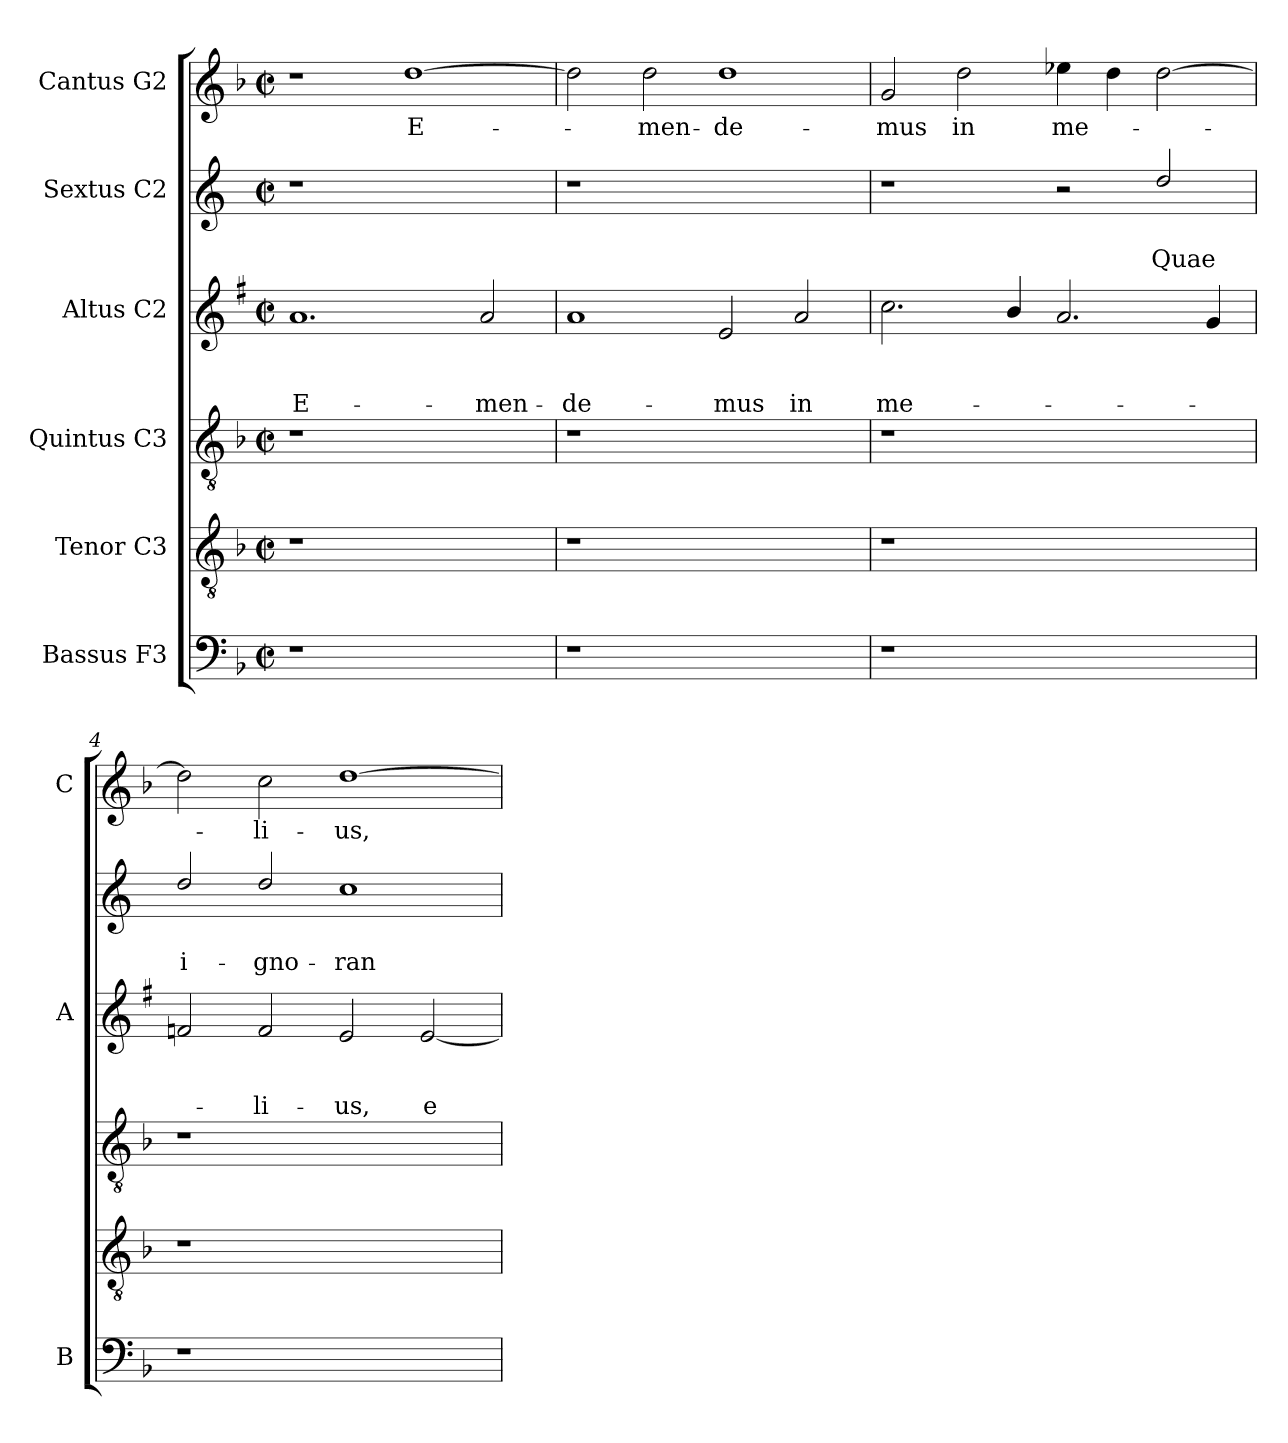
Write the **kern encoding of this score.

**kern	**kern	**kern	**kern	**text	**text	**text	**kern	**text	**text	**kern	**text
*part6	*part5	*part4	*part3	*part3	*part3	*part3	*part2	*part2	*part2	*part1	*part1
*staff6	*staff5	*staff4	*staff3	*staff3	*staff3	*staff3	*staff2	*staff2	*staff2	*staff1	*staff1
*I"Bassus F3	*I"Tenor C3	*I"Quintus C3	*I"Altus C2	*	*	*	*I"Sextus C2	*	*	*I"Cantus G2	*
*I'B	*	*	*I'A	*	*	*	*	*	*	*I'C	*
*clefF4	*clefGv2	*clefGv2	*clefG2	*	*	*	*clefG2	*	*	*clefG2	*
*	*	*	*ITrd1c2	*	*	*	*ITrd4c7	*	*	*	*
*k[b-]	*k[b-]	*k[b-]	*k[b-]	*	*	*	*k[b-]	*	*	*k[b-]	*
*F:	*F:	*F:	*F:	*	*	*	*F:	*	*	*F:	*
*M2/2	*M2/2	*M2/2	*M2/2	*	*	*	*M2/2	*	*	*M2/2	*
*met(c|)	*met(c|)	*met(c|)	*met(c|)	*	*	*	*met(c|)	*	*	*met(c|)	*
=1	=1	=1	=1	=1	=1	=1	=1	=1	=1	=1	=1
!	!	!	!	!	!	!LO:LY:b	!	!	!	!	!
1r	1r	1r	1.g	.	.	E-	1r	.	.	1r	.
!	!	!	!	!	!	!	!	!	!	!	!LO:LY:b
1ryy	1ryy	1ryy	.	.	.	.	1ryy	.	.	[1dd	E-
!	!	!	!	!	!	!LO:LY:b	!	!	!	!	!
.	.	.	2g/	.	.	-men-	.	.	.	.	.
=2	=2	=2	=2	=2	=2	=2	=2	=2	=2	=2	=2
!	!	!	!	!	!	!LO:LY:b	!	!	!	!	!
1r	1r	1r	1g	.	.	-de-	1r	.	.	2dd\]	.
!	!	!	!	!	!	!	!	!	!	!	!LO:LY:b
.	.	.	.	.	.	.	.	.	.	2dd\	-men-
!	!	!	!	!	!	!LO:LY:b	!	!	!	!	!LO:LY:b
1ryy	1ryy	1ryy	2d/	.	.	-mus	1ryy	.	.	1dd	-de-
!	!	!	!	!	!	!LO:LY:b	!	!	!	!	!
.	.	.	2g/	.	.	in	.	.	.	.	.
=3	=3	=3	=3	=3	=3	=3	=3	=3	=3	=3	=3
!	!	!	!	!	!	!LO:LY:b	!	!	!	!	!LO:LY:b
1r	1r	1r	2.b-\	.	.	me-	1r	.	.	2g/	-mus
!	!	!	!	!	!	!	!	!	!	!	!LO:LY:b
.	.	.	.	.	.	.	.	.	.	2dd\	in
.	.	.	4a/	.	.	.	.	.	.	.	.
!	!	!	!	!	!	!	!	!	!	!	!LO:LY:b
1ryy	1ryy	1ryy	2.g/	.	.	.	2r	.	.	4ee-X\	me-
.	.	.	.	.	.	.	.	.	.	4dd\	.
!	!	!	!	!	!	!	!	!	!LO:LY:b	!	!
.	.	.	.	.	.	.	2g/	.	Quae	[2dd\	.
.	.	.	4f/	.	.	.	.	.	.	.	.
=4	=4	=4	=4	=4	=4	=4	=4	=4	=4	=4	=4
!	!	!	!	!	!	!	!	!	!LO:LY:b	!	!
1r	1r	1r	2e-X/	.	.	.	2g/	.	i-	2dd\]	.
!	!	!	!	!	!	!LO:LY:b	!	!	!LO:LY:b	!	!LO:LY:b
.	.	.	2e-/	.	.	-li-	2g/	.	-gno-	2cc\	-li-
!	!	!	!	!	!	!LO:LY:b	!	!	!LO:LY:b	!	!LO:LY:b
1ryy	1ryy	1ryy	2d/	.	.	-us,	1f	.	-ran-	[1dd	-us,
!	!	!	!	!	!	!LO:LY:b	!	!	!	!	!
.	.	.	[2d/	.	.	e-	.	.	.	.	.
=	=	=	=	=	=	=	=	=	=	=	=
*-	*-	*-	*-	*-	*-	*-	*-	*-	*-	*-	*-
